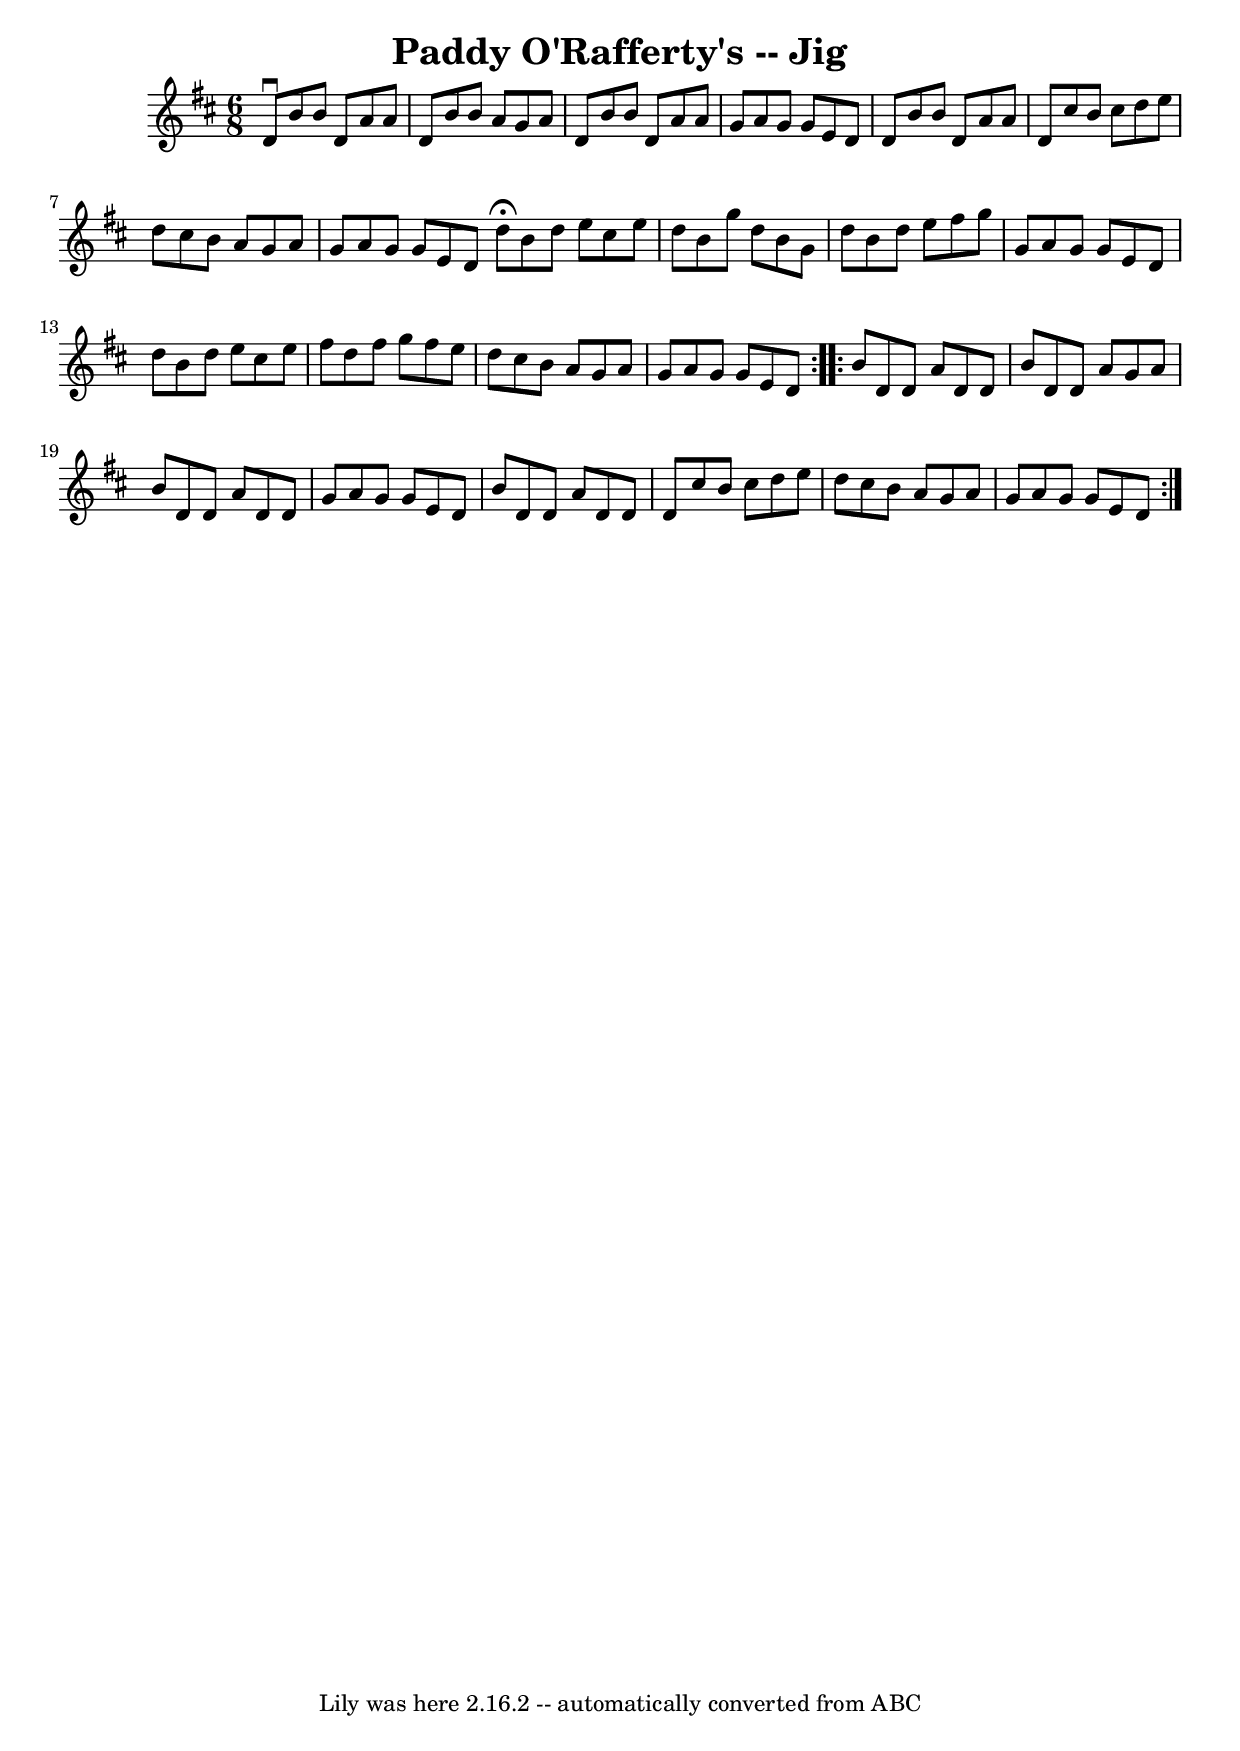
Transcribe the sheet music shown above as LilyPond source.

\version "2.16.2"
\include "Mammoth.ily"
\header {
  %% book = "Ryan's Mammoth Collection"
  crossRefNumber = "1"
  footnotes = "\\\\85 435\\\\it sounds better with one sharp"
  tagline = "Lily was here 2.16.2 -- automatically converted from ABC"
  title = "Paddy O'Rafferty's -- Jig"

}
voicedefault =  {


  \time 6/8 
  \key g \lydian   d'8^\downbow b'8 b'8 d'8 a'8 a'8      |
  d'8 b'8 b'8 a'8 g'8 a'8    |
  d'8 b'8       b'8 d'8 a'8 a'8     |
  g'8 a'8 g'8 g'8 e'8 d'8    |
  d'8 b'8 b'8 d'8 a'8 a'8    |
  d'8       cis''8 b'8 cis''8 d''8 e''8     |
  d''8 cis''8 b'8       a'8 g'8 a'8     |
  g'8 a'8 g'8 g'8 e'8 d'8       \bar " |."     
  \repeat volta 2 {
    d''8^\fermata b'8 d''8 e''8         cis''8 e''8     |
    d''8 b'8 g''8 d''8 b'8 g'8     |
    d''8 b'8 d''8 e''8 fis''8 g''8    |
    g'8         a'8 g'8 g'8 e'8 d'8     |
    d''8 b'8 d''8 e''8         cis''8 e''8     |
    fis''8 d''8 fis''8 g''8 fis''8 e''8  |
    d''8 cis''8 b'8 a'8 g'8 a'8    |
    g'8    
    a'8 g'8 g'8 e'8 d'8    
  }     
  \repeat volta 2 {
    b'8 d'8 d'8       a'8 d'8 d'8     |
    b'8 d'8 d'8 a'8 g'8 a'8     |
    b'8 d'8 d'8 a'8 d'8 d'8    |
    g'8 a'8         g'8 g'8 e'8 d'8     |
    b'8 d'8 d'8 a'8 d'8 d'8  |
    d'8 cis''8 b'8 cis''8 d''8 e''8    |
    d''8      cis''8 b'8 a'8 g'8 a'8     |
    g'8 a'8 g'8 g'8    
    e'8 d'8      
  }   

}

\score{
  <<

    \context Staff="default"
    {
      \voicedefault 
      
    }

  >>
  \layout {
    
  }
  \midi {
  }

}
